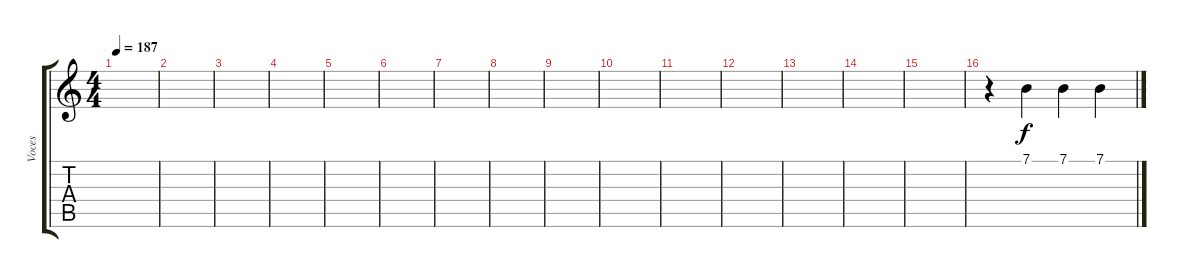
\track ("Voces" "Voces") {instrument choiraahs}
\staff {score tabs}
\tuning (E4 B3 G3 D3 A2 E2) {hide}
\ts (4 4)
\tempo 187
\clef g2
\ks c
|
|
|
|
|
|
|
|
|
|
|
|
|
|
|
r.4 7.1.4 7.1.4 7.1.4
